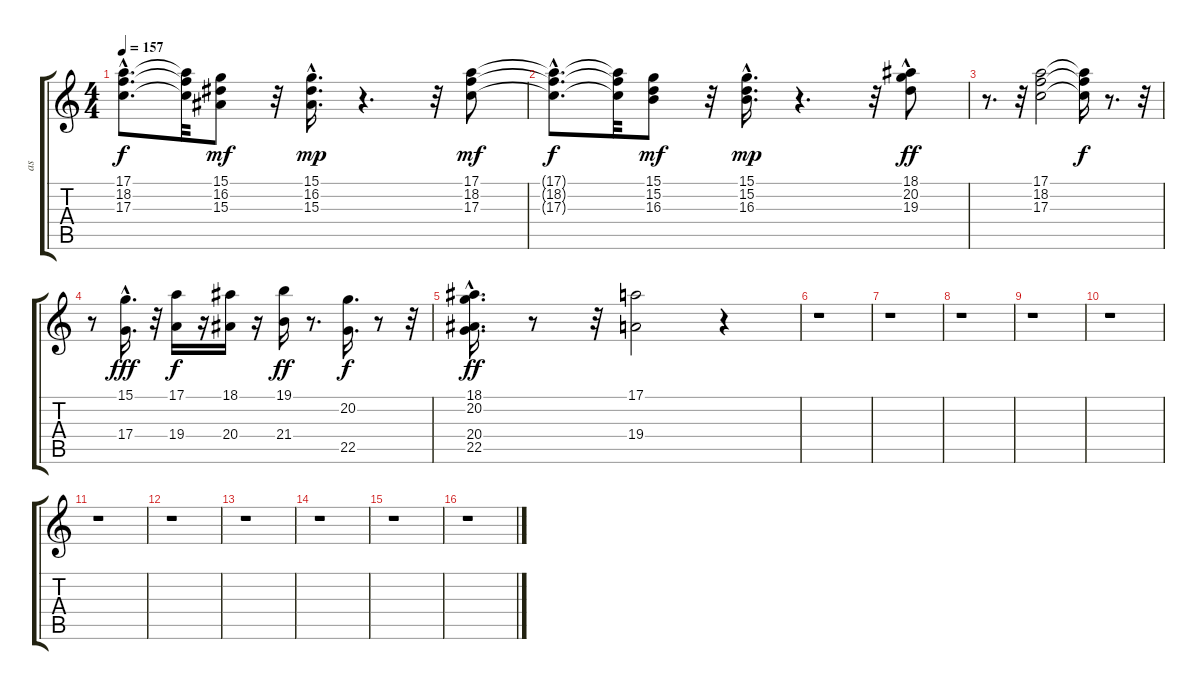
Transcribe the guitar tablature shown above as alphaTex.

\track ("ass" "as") {instrument synthbrass1}
\staff {score tabs}
\tuning (E4 B3 G3 D3 A2 E2) {hide}
\ts (4 4)
\tempo 157
\clef g2
\ks c
(17.1{hac t} 18.2{hac t} 17.3{hac t}).8{d dy f} (17.1{t} 18.2{t} 17.3{t}).32 (15.1 16.2 15.3).8{dy mf} r.32 (15.1 16.2{hac} 15.3).16{d dy mp} r.4{d} r.32 (17.1 18.2 17.3).8{dy mf} |
(17.1{hac t} 18.2{hac t} 17.3{hac t}).8{d dy f} (17.1{t} 18.2{t} 17.3{t}).32 (15.1 15.2 16.3).8{dy mf} r.32 (15.1{hac} 15.2{hac} 16.3{hac}).16{d dy mp} r.4{d} r.32 (18.1 20.2 19.3{hac}).8{dy ff} |
r.8{d} r.32 (17.1 18.2 17.3).2 (17.1{t} 18.2{t} 17.3{t}).16{dy f} r.8{d} r.32 |
r.8 (15.1{hac} 17.4{hac}).16{d dy fff} r.32 (17.1 19.4).16{dy f} r.16 (18.1 20.4).16 r.16 (19.1 21.4).16{dy ff} r.8{d} (20.2 22.5).16{d dy f} r.8 r.32 |
(18.1{hac} 20.2 20.4{hac} 22.5).16{d dy ff} r.8 r.32 (17.1 19.4).2 r.4 |
r.1 |
r.1 |
r.1 |
r.1 |
r.1 |
r.1 |
r.1 |
r.1 |
r.1 |
r.1 |
r.1
